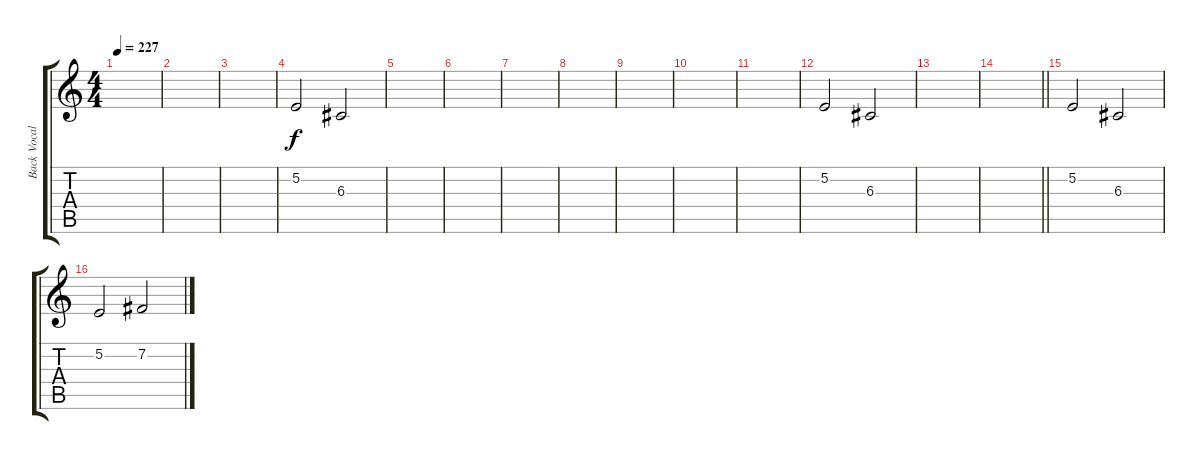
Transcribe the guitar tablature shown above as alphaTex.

\track ("Back Vocals" "Back Vocal") {instrument altosax}
\staff {score tabs}
\tuning (E4 B3 G3 D3 A2 E2) {hide}
\ts (4 4)
\tempo 227
\clef g2
\ks c
|
|
|
5.2.2 6.3.2 |
|
|
|
|
|
|
|
5.2.2 6.3.2 |
|
\barLineRight lightlight
|
5.2.2{volume 9} 6.3.2 |
5.2.2 7.2.2
